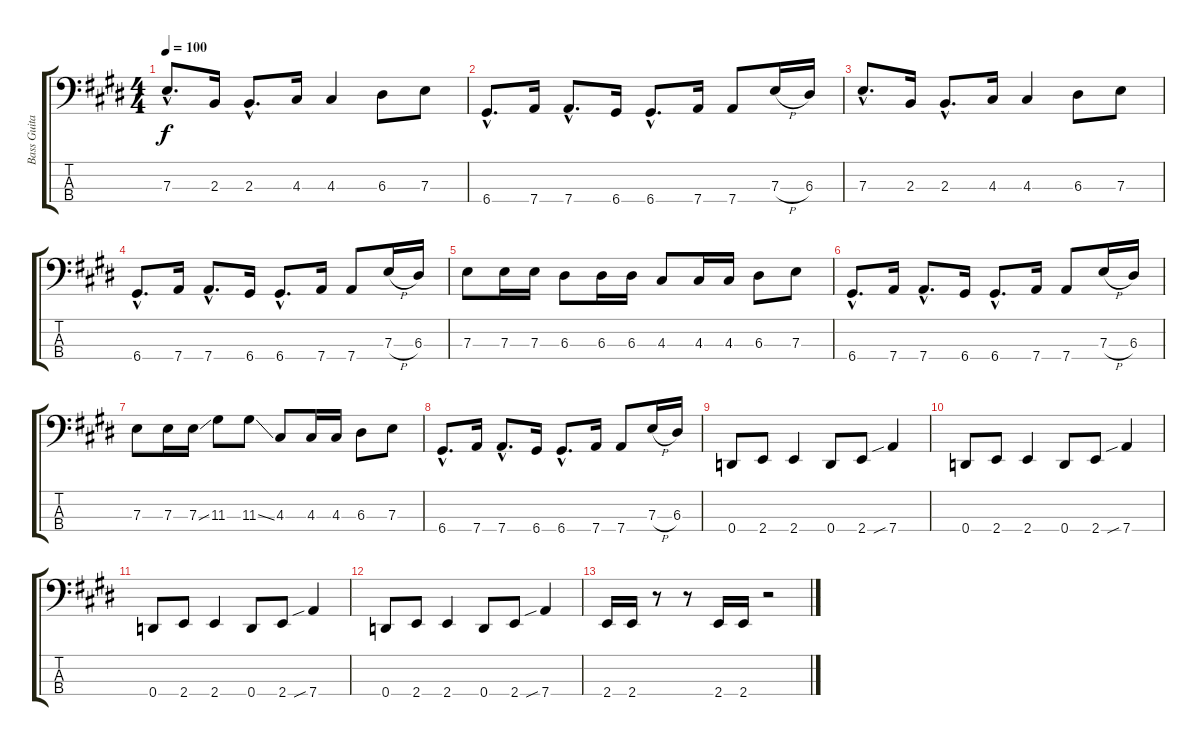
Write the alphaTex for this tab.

\track ("Bass Guitar" "Bass Guita") {instrument electricbassfinger}
\staff {score tabs}
\tuning (G2 D2 A1 D1) {hide}
\ts (4 4)
\tempo 100
\clef f4
\ks e
7.3{hac}.8{d dy f} 2.3.16 2.3{hac}.8{d} 4.3.16 4.3.4 6.3.8 7.3.8 |
6.4{hac}.8{d} 7.4.16 7.4{hac}.8{d} 6.4.16 6.4{hac}.8{d} 7.4.16 7.4.8 7.3{h}.16 6.3.16 |
7.3{hac}.8{d} 2.3.16 2.3{hac}.8{d} 4.3.16 4.3.4 6.3.8 7.3.8 |
6.4{hac}.8{d} 7.4.16 7.4{hac}.8{d} 6.4.16 6.4{hac}.8{d} 7.4.16 7.4.8 7.3{h}.16 6.3.16 |
7.3.8 7.3.16 7.3.16 6.3.8 6.3.16 6.3.16 4.3.8 4.3.16 4.3.16 6.3.8 7.3.8 |
6.4{hac}.8{d} 7.4.16 7.4{hac}.8{d} 6.4.16 6.4{hac}.8{d} 7.4.16 7.4.8 7.3{h}.16 6.3.16 |
7.3.8 7.3.16 7.3{ss}.16 11.3.8 11.3{ss}.8 4.3.8 4.3.16 4.3.16 6.3.8 7.3.8 |
6.4{hac}.8{d} 7.4.16 7.4{hac}.8{d} 6.4.16 6.4{hac}.8{d} 7.4.16 7.4.8 7.3{h}.16 6.3.16 |
0.4.8 2.4.8 2.4.4 0.4.8 2.4.8 7.4{sib}.4 |
0.4.8 2.4.8 2.4.4 0.4.8 2.4.8 7.4{sib}.4 |
0.4.8 2.4.8 2.4.4 0.4.8 2.4.8 7.4{sib}.4 |
0.4.8 2.4.8 2.4.4 0.4.8 2.4.8 7.4{sib}.4 |
2.4.16 2.4.16 r.8 r.8 2.4.16 2.4.16 r.2
